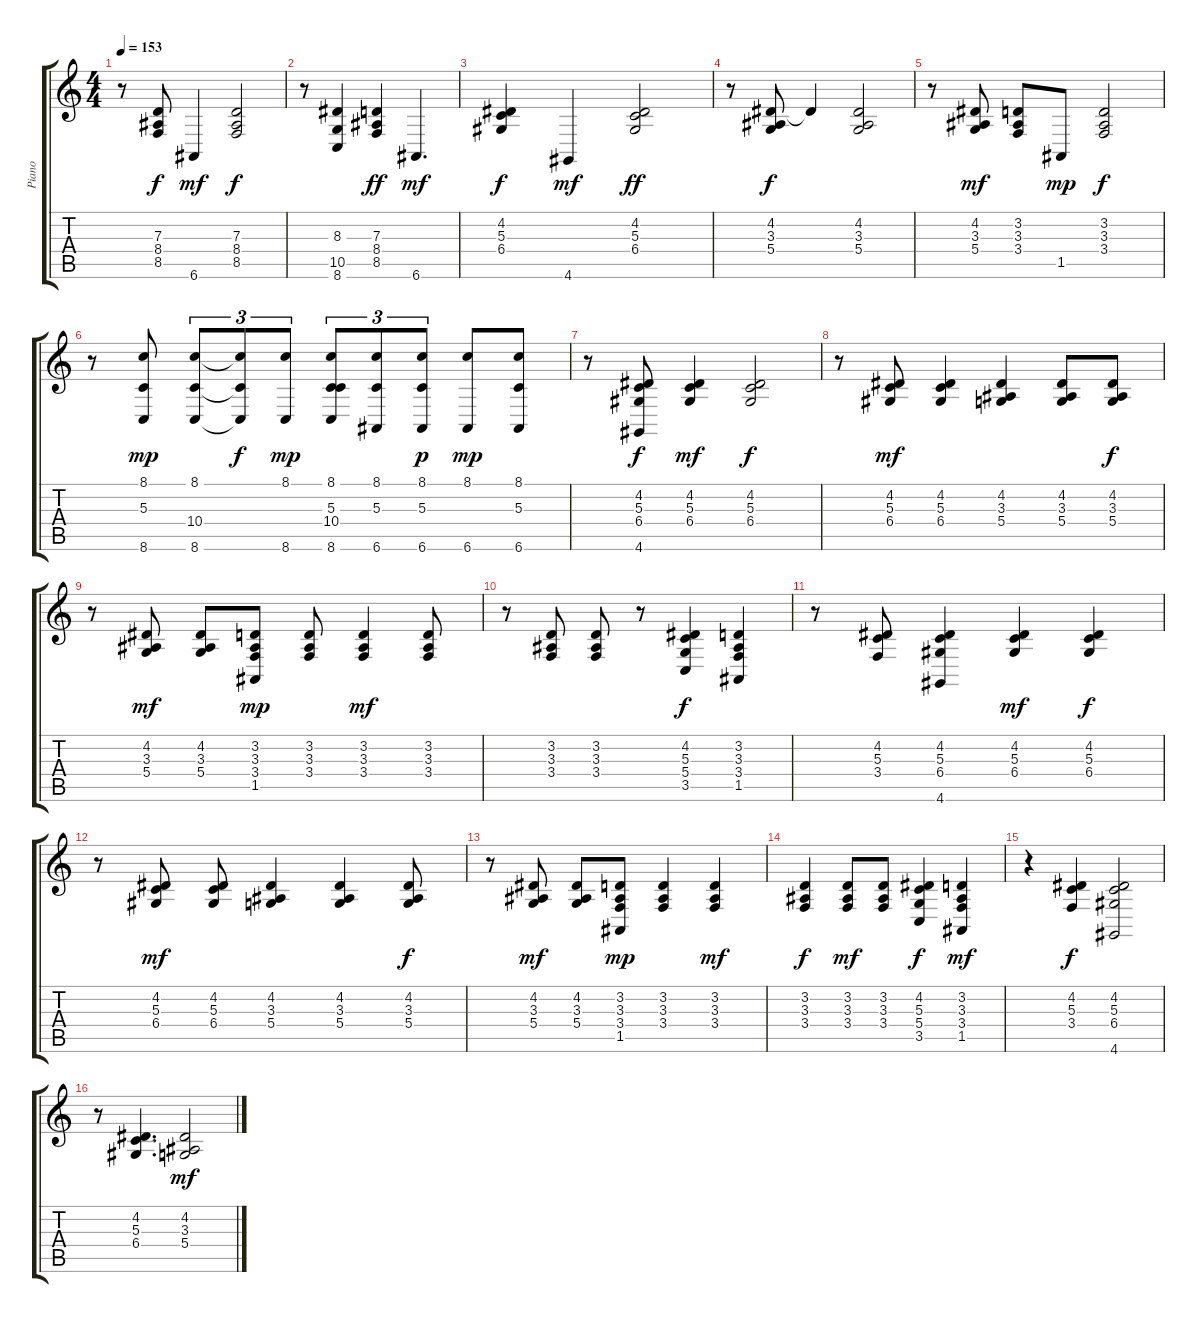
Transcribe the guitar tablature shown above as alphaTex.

\track ("Piano" "Piano") {instrument brightacousticpiano}
\staff {score tabs}
\tuning (E4 B3 G3 D3 A2 E2) {hide}
\ts (4 4)
\tempo 153
\clef g2
\ks c
r.8{dy ff} (7.3 8.4 8.5).8{dy f} 6.6.4{dy mf} (7.3 8.4 8.5).2{dy f} |
r.8 (8.3 10.5 8.6).4 (7.3 8.4 8.5).4{dy ff} 6.6.4{d dy mf} |
(4.2 5.3 6.4).4{dy f} 4.6.4{dy mf} (4.2 5.3 6.4).2{dy ff} |
r.8 (4.2 3.3 5.4).8{dy f} 4.2{t}.4 (4.2 3.3 5.4).2 |
r.8 (4.2 3.3 5.4).8{dy mf} (3.2 3.3 3.4).8 1.5.8{dy mp} (3.2 3.3 3.4).2{dy f} |
r.8 (8.1 5.3 8.6).8{dy mp} (8.1 10.4 8.6).8{tu (3 2)} (8.1{t} 10.4{t} 8.6{t}).8{tu (3 2) dy f} (8.1 8.6).8{tu (3 2) dy mp} (8.1 5.3 10.4 8.6).8{tu (3 2)} (8.1 5.3 6.6).8{tu (3 2)} (8.1 5.3 6.6).8{tu (3 2) dy p} (8.1 6.6).8{dy mp} (8.1 5.3 6.6).8 |
r.8 (4.2 5.3 6.4 4.6).8{dy f} (4.2 5.3 6.4).4{dy mf} (4.2 5.3 6.4).2{dy f} |
r.8 (4.2 5.3 6.4).8{dy mf} (4.2 5.3 6.4).4 (4.2 3.3 5.4).4 (4.2 3.3 5.4).8 (4.2 3.3 5.4).8{dy f} |
r.8 (4.2 3.3 5.4).8{dy mf} (4.2 3.3 5.4).8 (3.2 3.3 3.4 1.5).8{dy mp} (3.2 3.3 3.4).8 (3.2 3.3 3.4).4{dy mf} (3.2 3.3 3.4).8 |
r.8 (3.2 3.3 3.4).8 (3.2 3.3 3.4).8 r.8 (4.2 5.3 5.4 3.5).4{dy f} (3.2 3.3 3.4 1.5).4 |
r.8 (4.2 5.3 3.4).8 (4.2 5.3 6.4 4.6).4 (4.2 5.3 6.4).4{dy mf} (4.2 5.3 6.4).4{dy f} |
r.8 (4.2 5.3 6.4).8{dy mf} (4.2 5.3 6.4).8 (4.2 3.3 5.4).4 (4.2 3.3 5.4).4 (4.2 3.3 5.4).8{dy f} |
r.8 (4.2 3.3 5.4).8{dy mf} (4.2 3.3 5.4).8 (3.2 3.3 3.4 1.5).8{dy mp} (3.2 3.3 3.4).4 (3.2 3.3 3.4).4{dy mf} |
(3.2 3.3 3.4).4{dy f} (3.2 3.3 3.4).8{dy mf} (3.2 3.3 3.4).8 (4.2 5.3 5.4 3.5).4{dy f} (3.2 3.3 3.4 1.5).4{dy mf} |
r.4 (4.2 5.3 3.4).4{dy f} (4.2 5.3 6.4 4.6).2 |
r.8 (4.2 5.3 6.4).4{d} (4.2 3.3 5.4).2{dy mf}
